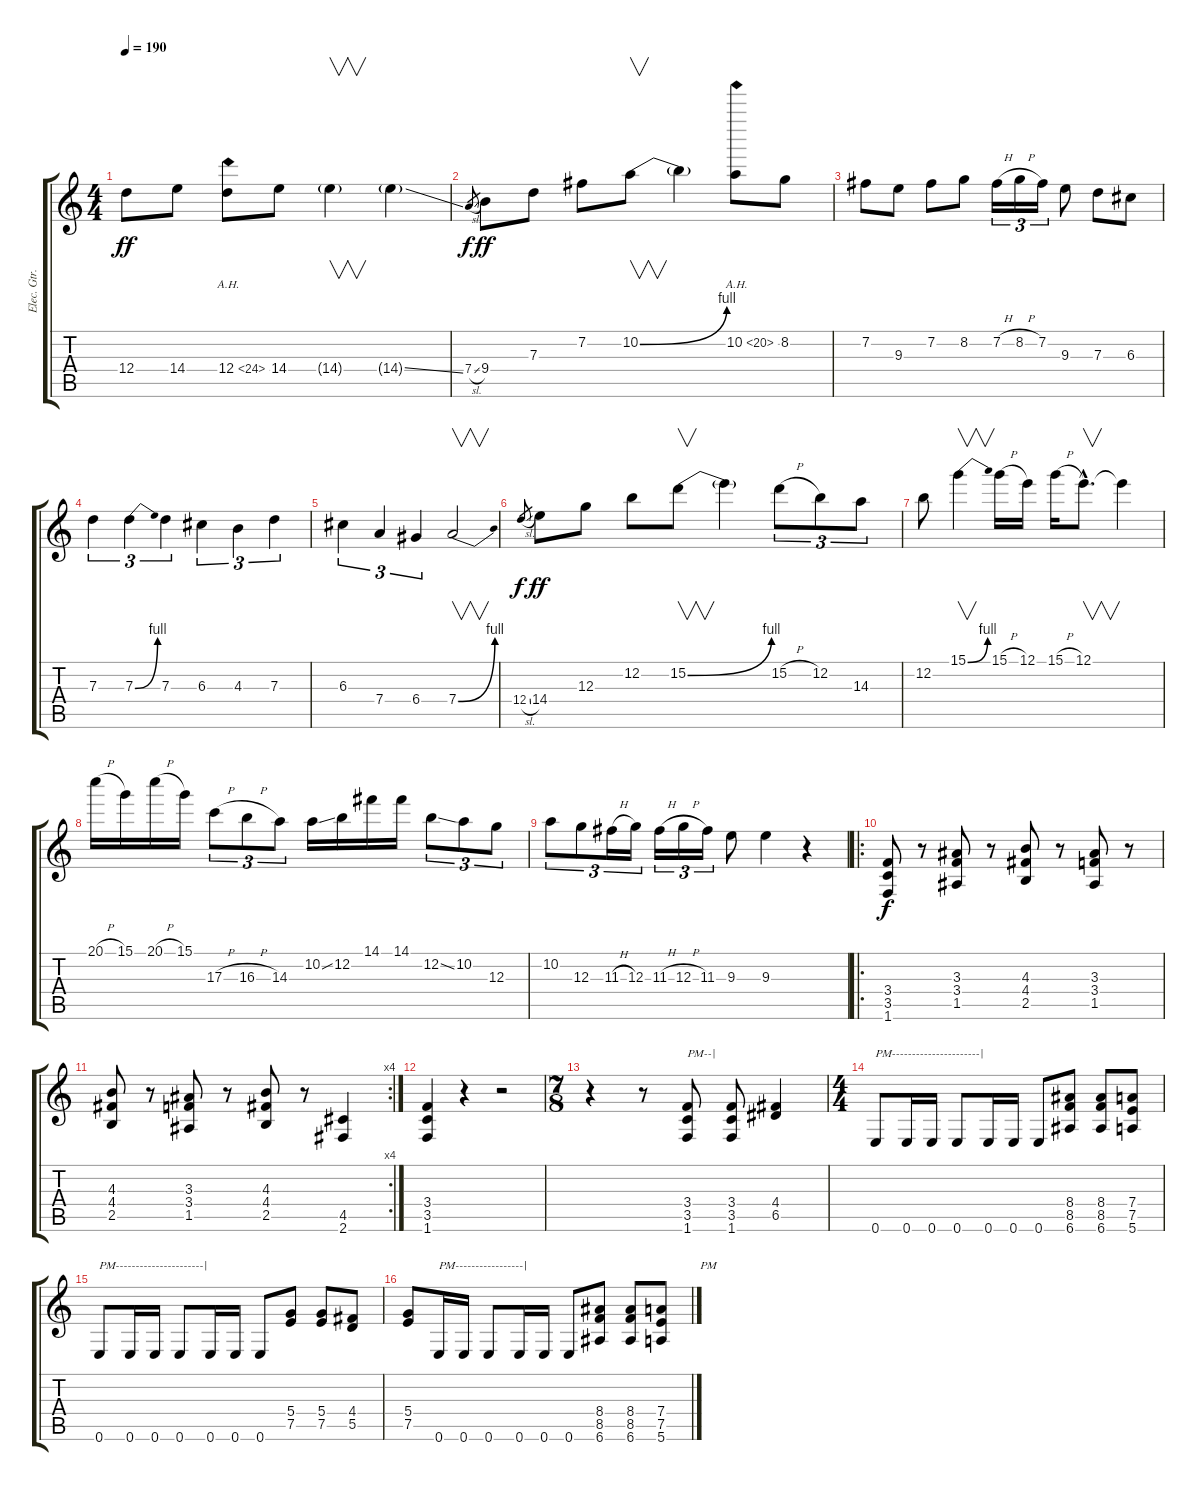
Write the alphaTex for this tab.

\track ("Elec. Gtr. II" "Elec. Gtr.") {instrument distortionguitar}
\staff {score tabs}
\tuning (E4 B3 G3 D3 A2 E2) {hide}
\ts (4 4)
\tempo 190
\clef g2
\ks c
12.4.8{dy ff instrument distortionguitar} 14.4.8 12.4{ah 12}.8 14.4.8 14.4{g}.4{v} 14.4{ss g}.4 |
7.4{sl}.8{gr dy f} 9.4.8{dy ff} 7.3.8 7.2.8 10.2{be (bend 0 0 60 4)}.8{v} 10.2{t}.4 10.2{ah 10}.8 8.2.8 |
7.2.8 9.3.8 7.2.8 8.2.8 7.2{h}.16{tu (3 2)} 8.2{h}.16{tu (3 2)} 7.2.16{tu (3 2)} 9.3.8 7.3.8 6.3.8 |
7.3.4{tu (3 2)} 7.3{be (bend 0 0 60 4)}.4{tu (3 2)} 7.3.4{tu (3 2)} 6.3.4{tu (3 2)} 4.3.4{tu (3 2)} 7.3.4{tu (3 2)} |
6.3.4{tu (3 2)} 7.4.4{tu (3 2)} 6.4.4{tu (3 2)} 7.4{be (bend 0 0 60 4)}.2{v} |
12.4{sl}.8{gr dy f} 14.4.8{dy ff} 12.3.8 12.2.8 15.2{be (bend 0 0 60 4)}.8{v} 15.2{t}.4 15.2{h}.8{tu (3 2)} 12.2.8{tu (3 2)} 14.3.8{tu (3 2)} |
12.2.8 15.1{be (bend 0 0 60 4)}.4{v} 15.1{h}.16 12.1.16 15.1{h}.16 12.1{hac}.8{v d} 12.1{t}.4 |
20.1{h}.16 15.1.16 20.1{h}.16 15.1.16 17.3{h}.8{tu (3 2)} 16.3{h}.8{tu (3 2)} 14.3.8{tu (3 2)} 10.2{ss}.16 12.2.16 14.1.16 14.1.16 12.2{ss}.8{tu (3 2)} 10.2.8{tu (3 2)} 12.3.8{tu (3 2)} |
10.2.8{tu (3 2)} 12.3.8{tu (3 2)} 11.3{h}.16{tu (3 2)} 12.3.16{tu (3 2)} 11.3{h}.16{tu (3 2)} 12.3{h}.16{tu (3 2)} 11.3.16{tu (3 2)} 9.3.8 9.3.4 r.4 |
\ro
(3.4 3.5 1.6).8{dy f} r.8 (3.3 3.4 1.5).8 r.8 (4.3 4.4 2.5).8 r.8 (3.3 3.4 1.5).8 r.8 |
\rc 4
(4.3 4.4 2.5).8 r.8 (3.3 3.4 1.5).8 r.8 (4.3 4.4 2.5).8 r.8 (4.5 2.6).4 |
(3.4 3.5 1.6).4 r.4 r.2 |
\ts (7 8)
r.4 r.8 (3.4 3.5 1.6).8{txt "PM--|" instrument overdrivenguitar} (3.4 3.5 1.6).8 (4.4 6.5).4{instrument distortionguitar} |
\ts (4 4)
0.6.8{txt "PM----------------------|"} 0.6.16 0.6.16 0.6.8 0.6.16 0.6.16 0.6.8 (8.4 8.5 6.6).8 (8.4 8.5 6.6).8 (7.4 7.5 5.6).8 |
0.6.8{txt "PM----------------------|"} 0.6.16 0.6.16 0.6.8 0.6.16 0.6.16 0.6.8 (5.4 7.5).8 (5.4 7.5).8 (4.4 5.5).8 |
(5.4 7.5).8 0.6.16{txt "PM-----------------|"} 0.6.16 0.6.8 0.6.16 0.6.16 0.6.8 (8.4 8.5 6.6).8 (8.4 8.5 6.6).8 (7.4 7.5 5.6).8{txt "             PM"}
